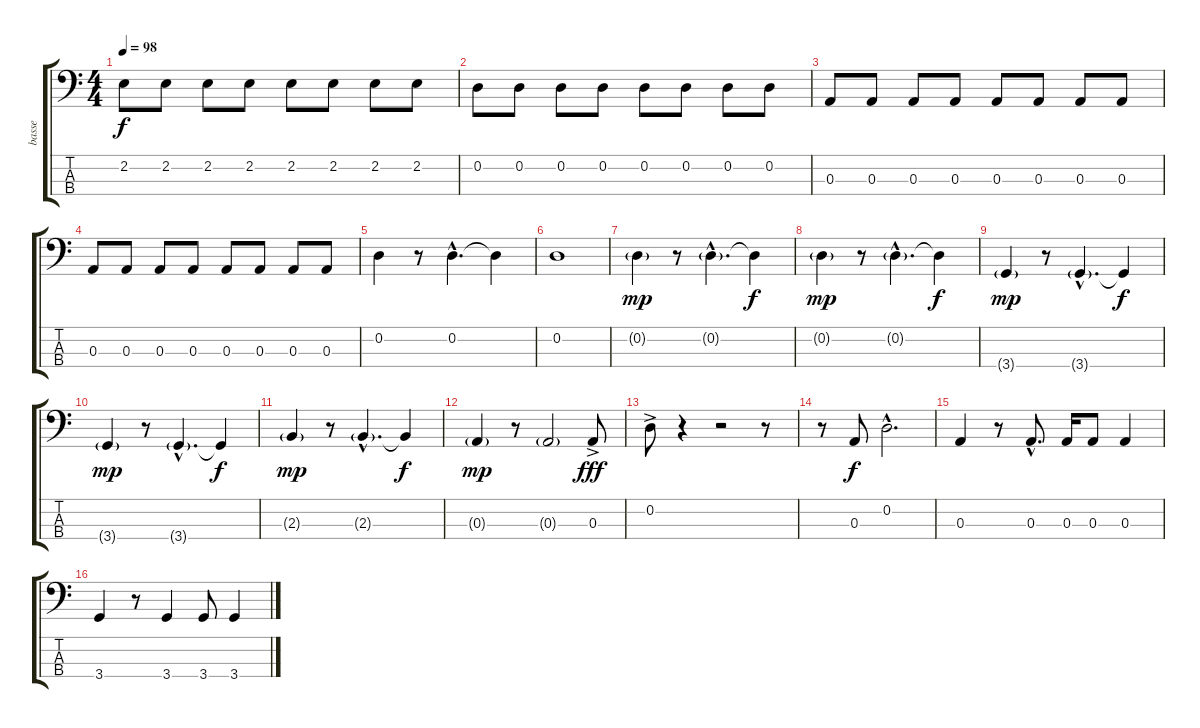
\track ("basse" "basse") {instrument electricbassfinger}
\staff {score tabs}
\tuning (G2 D2 A1 E1) {hide}
\ts (4 4)
\tempo 98
\clef f4
\ks c
2.2.8{dy f} 2.2.8 2.2.8 2.2.8 2.2.8 2.2.8 2.2.8 2.2.8 |
0.2.8 0.2.8 0.2.8 0.2.8 0.2.8 0.2.8 0.2.8 0.2.8 |
0.3.8 0.3.8 0.3.8 0.3.8 0.3.8 0.3.8 0.3.8 0.3.8 |
0.3.8 0.3.8 0.3.8 0.3.8 0.3.8 0.3.8 0.3.8 0.3.8 |
0.2.4 r.8 0.2{hac}.4{d} 0.2{t}.4 |
0.2.1 |
0.2{g}.4{dy mp} r.8 0.2{g hac}.4{d} 0.2{t}.4{dy f} |
0.2{g}.4{dy mp} r.8 0.2{g hac}.4{d} 0.2{t}.4{dy f} |
3.4{g}.4{dy mp} r.8 3.4{g hac}.4{d} 3.4{t}.4{dy f} |
3.4{g}.4{dy mp} r.8 3.4{g hac}.4{d} 3.4{t}.4{dy f} |
2.3{g}.4{dy mp} r.8 2.3{g hac}.4{d} 2.3{t}.4{dy f} |
0.3{g}.4{dy mp} r.8 0.3{g}.2 0.3{ac}.8{dy fff} |
0.2{ac}.8 r.4 r.2 r.8 |
r.8 0.3.8{dy f} 0.2{hac}.2{d} |
0.3.4 r.8 0.3{hac}.8{d} 0.3.16 0.3.8 0.3.4 |
3.4.4 r.8 3.4.4 3.4.8 3.4.4
